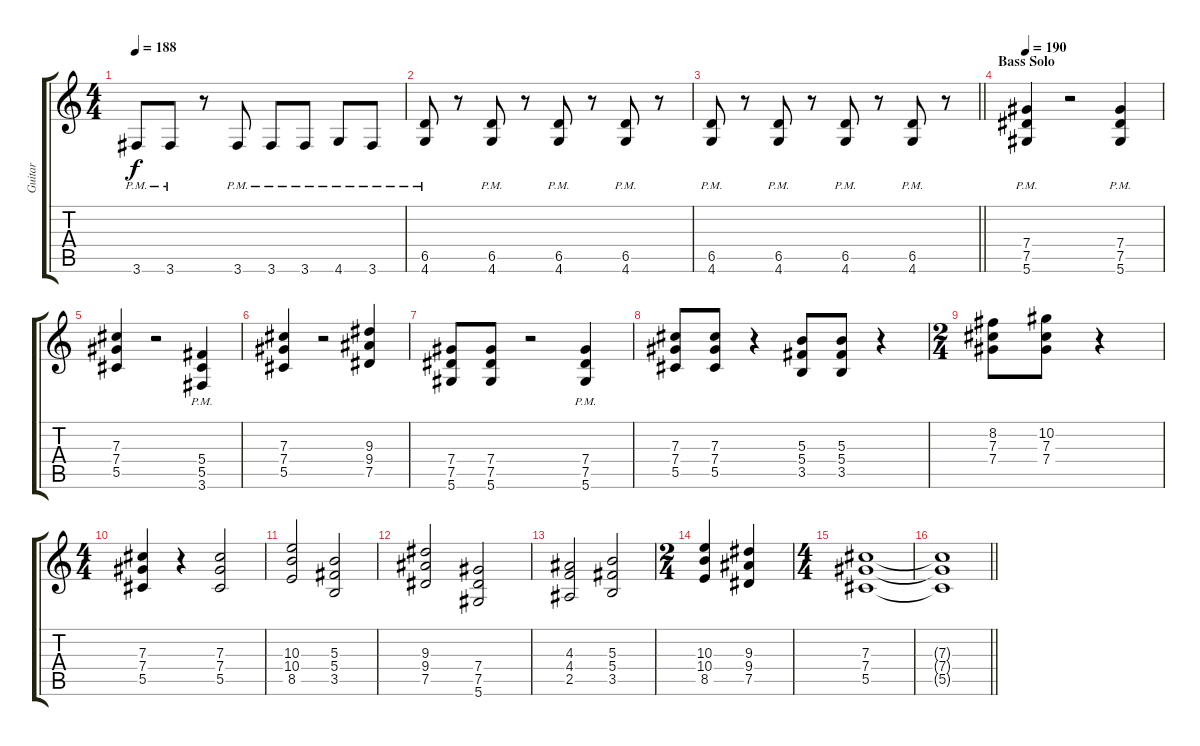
\track ("Guitar" "Guitar") {instrument overdrivenguitar}
\staff {score tabs}
\tuning (Eb4 Bb3 Gb3 Db3 Ab2 Eb2) {hide}
\ts (4 4)
\tempo 188
\clef g2
\ks c
3.6{pm}.8{dy f} 3.6{pm}.8 r.8 3.6{pm}.8 3.6{pm}.8 3.6{pm}.8 4.6{pm}.8 3.6{pm}.8 |
(6.5{pm} 4.6{pm}).8 r.8 (6.5{pm} 4.6{pm}).8 r.8 (6.5{pm} 4.6{pm}).8 r.8 (6.5{pm} 4.6{pm}).8 r.8 |
\barLineRight lightlight
(6.5{pm} 4.6{pm}).8 r.8 (6.5{pm} 4.6{pm}).8 r.8 (6.5{pm} 4.6{pm}).8 r.8 (6.5{pm} 4.6{pm}).8 r.8 |
\section ("" "Bass Solo")
\tempo 190
(7.4{pm} 7.5{pm} 5.6{pm}).4 r.2 (7.4{pm} 7.5{pm} 5.6{pm}).4 |
(7.3 7.4 5.5).4 r.2 (5.4{pm} 5.5{pm} 3.6{pm}).4 |
(7.3 7.4 5.5).4 r.2 (9.3 9.4 7.5).4 |
(7.4 7.5 5.6).8 (7.4 7.5 5.6).8 r.2 (7.4{pm} 7.5{pm} 5.6{pm}).4 |
(7.3 7.4 5.5).8 (7.3 7.4 5.5).8 r.4 (5.3 5.4 3.5).8 (5.3 5.4 3.5).8 r.4 |
\ts (2 4)
(8.2 7.3 7.4).8 (10.2 7.3 7.4).8 r.4 |
\ts (4 4)
(7.3 7.4 5.5).4 r.4 (7.3 7.4 5.5).2 |
(10.3 10.4 8.5).2 (5.3 5.4 3.5).2 |
(9.3 9.4 7.5).2 (7.4 7.5 5.6).2 |
(4.3 4.4 2.5).2 (5.3 5.4 3.5).2 |
\ts (2 4)
(10.3 10.4 8.5).4 (9.3 9.4 7.5).4 |
\ts (4 4)
(7.3 7.4 5.5).1 |
\barLineRight lightlight
(7.3{t} 7.4{t} 5.5{t}).1
